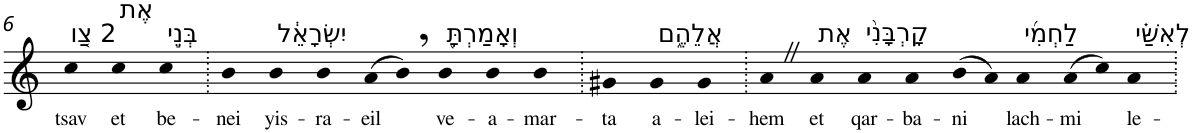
**kern	**text
*part1	*part1
*staff1	*staff1
*I"Piano	*
*I'Pno	*
!!LO:PB:g=z
*clefG2	*
*k[]	*
=6	=6
!LO:TX:a:t=2 צַ֚ו	!
!	!LO:LY:b
4cc	tsav
!LO:TX:a:t=אֶת	!
!	!LO:LY:b
4cc	et
!LO:TX:a:t=בְּנֵ֣י	!
!	!LO:LY:b
4cc	be-
=7.	=7.
!	!LO:LY:b
4b	-nei
!LO:TX:a:t=יִשְׂרָאֵ֔ל	!
!	!LO:LY:b
4b	yis-
!	!LO:LY:b
4b	-ra-
!	!LO:LY:b
(>8a	-eil
8b,)	.
!LO:TX:a:t=וְאָמַרְתָּ֖	!
!	!LO:LY:b
4b	ve-
!	!LO:LY:b
4b	-a-
!	!LO:LY:b
4b	-mar-
=8.	=8.
!	!LO:LY:b
4g#X	-ta
!LO:TX:a:t=אֲלֵהֶ֑ם	!
!	!LO:LY:b
4g#	a-
!	!LO:LY:b
4g#	-lei-
=9.	=9.
!	!LO:LY:b
4aZ	-hem
!LO:TX:a:t=אֶת	!
!	!LO:LY:b
4a	et
!LO:TX:a:t=קָרְבָּנִ֨י	!
!	!LO:LY:b
4a	qar-
!	!LO:LY:b
4a	-ba-
!	!LO:LY:b
(>8b	-ni
8a)	.
!LO:TX:a:t=לַחְמִ֜י	!
!	!LO:LY:b
4a	lach-
!	!LO:LY:b
(>8a	-mi
8cc)	.
!LO:TX:a:t=לְאִשַּׁ֗י	!
!	!LO:LY:b
4a	le-
=.	=.
*-	*-
